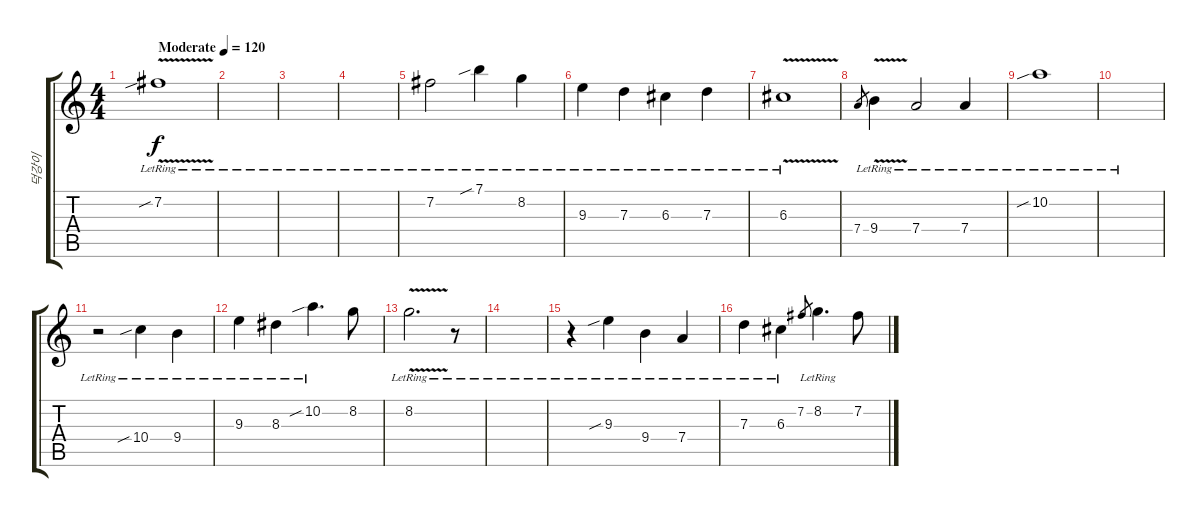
\track ("덕강이" "덕강이") {instrument acousticguitarsteel}
\staff {score tabs}
\tuning (E4 B3 G3 D3 A2 E2) {hide}
\ts (4 4)
\tempo (120 "Moderate")
\clef g2
\ks c
7.2{v sib lr}.1{dy f instrument acousticguitarsteel} |
|
|
|
7.2{lr}.2 7.1{sib lr}.4 8.2{lr}.4 |
9.3{lr}.4 7.3{lr}.4 6.3{lr}.4 7.3{lr}.4 |
6.3{v lr}.1 |
7.4.8{gr} 9.4{v lr}.4 7.4{lr}.2 7.4{lr}.4 |
10.2{sib lr}.1 |
|
r.2 10.4{sib lr}.4 9.4{lr}.4 |
9.3{lr}.4 8.3{lr}.4 10.2{sib lr}.4{d} 8.2.8 |
8.2{v lr}.2{d} r.8 |
|
r.4 9.3{sib lr}.4 9.4{lr}.4 7.4{lr}.4 |
7.3{lr}.4 6.3{lr}.4 7.2.8{gr} 8.2{lr}.4{d} 7.2.8
